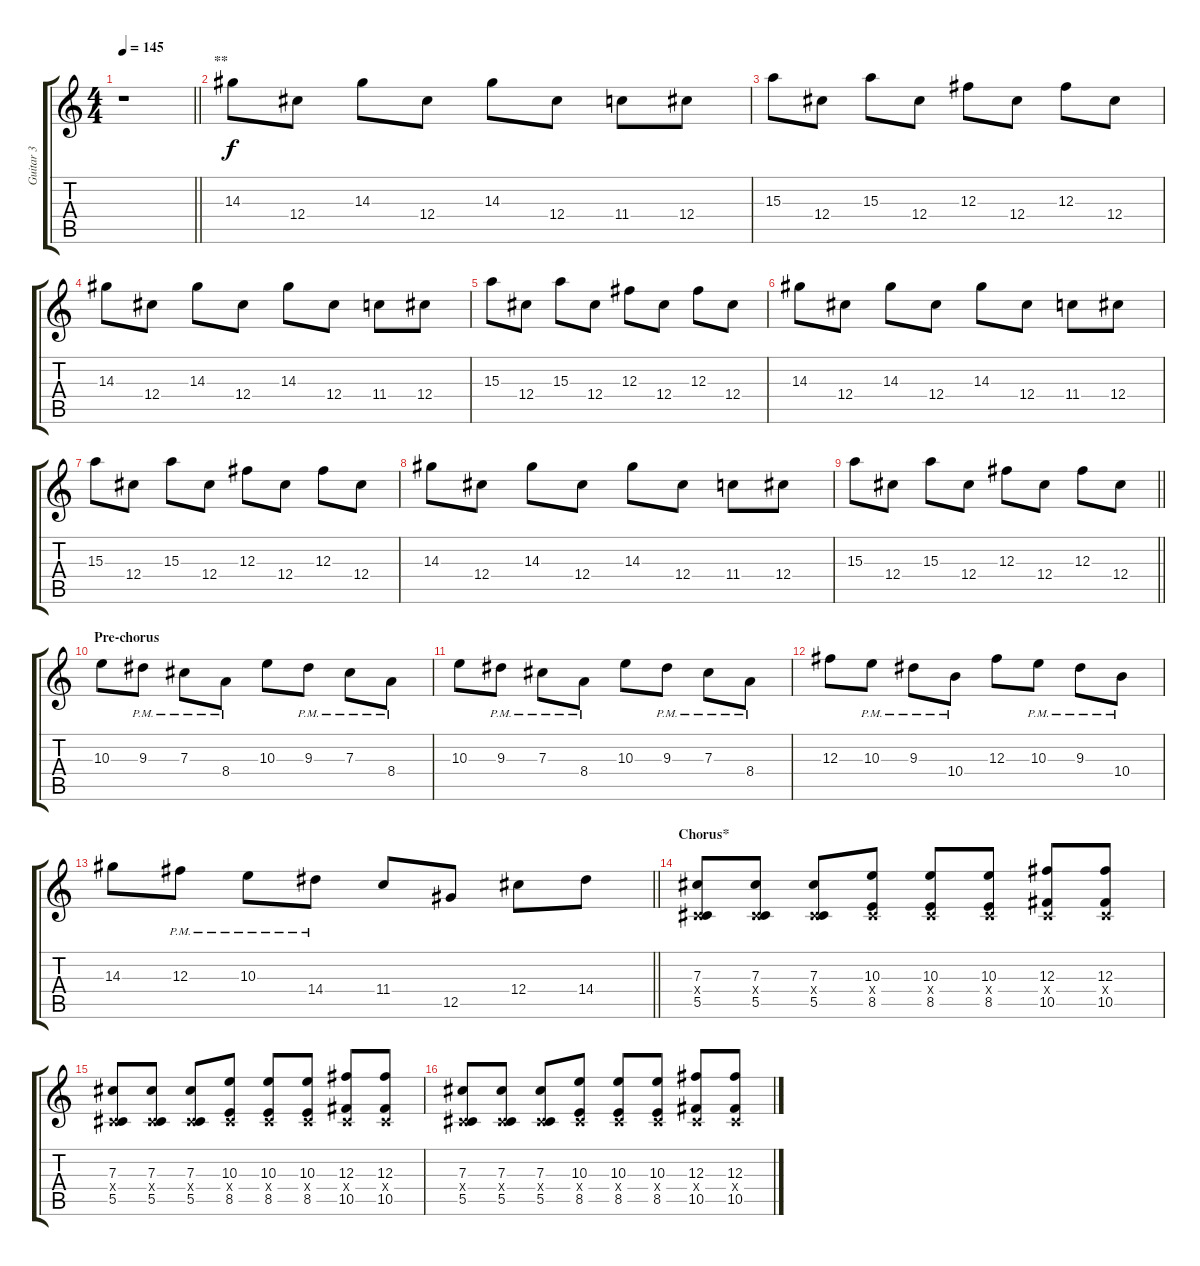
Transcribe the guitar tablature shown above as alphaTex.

\track ("Guitar 3" "Guitar 3") {instrument distortionguitar}
\staff {score tabs}
\tuning (Eb4 Bb3 Gb3 Db3 Ab2 Db2) {hide}
\ts (4 4)
\tempo 145
\clef g2
\barLineRight lightlight
\ks c
r.1{dy f} |
\section ("" "**")
14.3.8 12.4.8 14.3.8 12.4.8 14.3.8 12.4.8 11.4.8 12.4.8 |
15.3.8 12.4.8 15.3.8 12.4.8 12.3.8 12.4.8 12.3.8 12.4.8 |
14.3.8 12.4.8 14.3.8 12.4.8 14.3.8 12.4.8 11.4.8 12.4.8 |
15.3.8 12.4.8 15.3.8 12.4.8 12.3.8 12.4.8 12.3.8 12.4.8 |
14.3.8 12.4.8 14.3.8 12.4.8 14.3.8 12.4.8 11.4.8 12.4.8 |
15.3.8 12.4.8 15.3.8 12.4.8 12.3.8 12.4.8 12.3.8 12.4.8 |
14.3.8 12.4.8 14.3.8 12.4.8 14.3.8 12.4.8 11.4.8 12.4.8 |
\barLineRight lightlight
15.3.8 12.4.8 15.3.8 12.4.8 12.3.8 12.4.8 12.3.8 12.4.8 |
\section ("" "Pre-chorus")
10.3.8{volume 15 balance 8} 9.3{pm}.8 7.3{pm}.8 8.4{pm}.8 10.3.8 9.3{pm}.8 7.3{pm}.8 8.4{pm}.8 |
10.3.8 9.3{pm}.8 7.3{pm}.8 8.4{pm}.8 10.3.8 9.3{pm}.8 7.3{pm}.8 8.4{pm}.8 |
12.3.8 10.3{pm}.8 9.3{pm}.8 10.4{pm}.8 12.3.8 10.3{pm}.8 9.3{pm}.8 10.4{pm}.8 |
\barLineRight lightlight
14.3.8 12.3{pm}.8 10.3{pm}.8 14.4{pm}.8 11.4.8 12.5.8 12.4.8 14.4.8 |
\section ("" "Chorus*")
(7.3 0.4{x} 5.5).8 (7.3 0.4{x} 5.5).8 (7.3 0.4{x} 5.5).8 (10.3 0.4{x} 8.5).8 (10.3 0.4{x} 8.5).8 (10.3 0.4{x} 8.5).8 (12.3 0.4{x} 10.5).8 (12.3 0.4{x} 10.5).8 |
(7.3 0.4{x} 5.5).8 (7.3 0.4{x} 5.5).8 (7.3 0.4{x} 5.5).8 (10.3 0.4{x} 8.5).8 (10.3 0.4{x} 8.5).8 (10.3 0.4{x} 8.5).8 (12.3 0.4{x} 10.5).8 (12.3 0.4{x} 10.5).8 |
(7.3 0.4{x} 5.5).8 (7.3 0.4{x} 5.5).8 (7.3 0.4{x} 5.5).8 (10.3 0.4{x} 8.5).8 (10.3 0.4{x} 8.5).8 (10.3 0.4{x} 8.5).8 (12.3 0.4{x} 10.5).8 (12.3 0.4{x} 10.5).8
